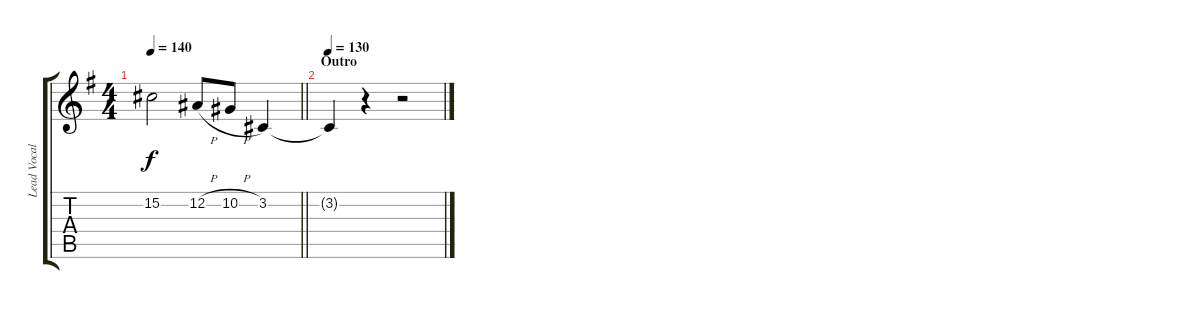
\track ("Lead Vocals - Adam Lazzara" "Lead Vocal") {instrument altosax}
\staff {score tabs}
\tuning (Eb4 Bb3 Gb3 Db3 Ab2 Eb2) {hide}
\ts (4 4)
\tempo 140
\clef g2
\barLineRight lightlight
\ks g
15.2.2{dy f} 12.2{h}.8 10.2{h}.8 3.2.4 |
\section ("" "Outro")
\tempo 130
3.2{t}.4 r.4 r.2
